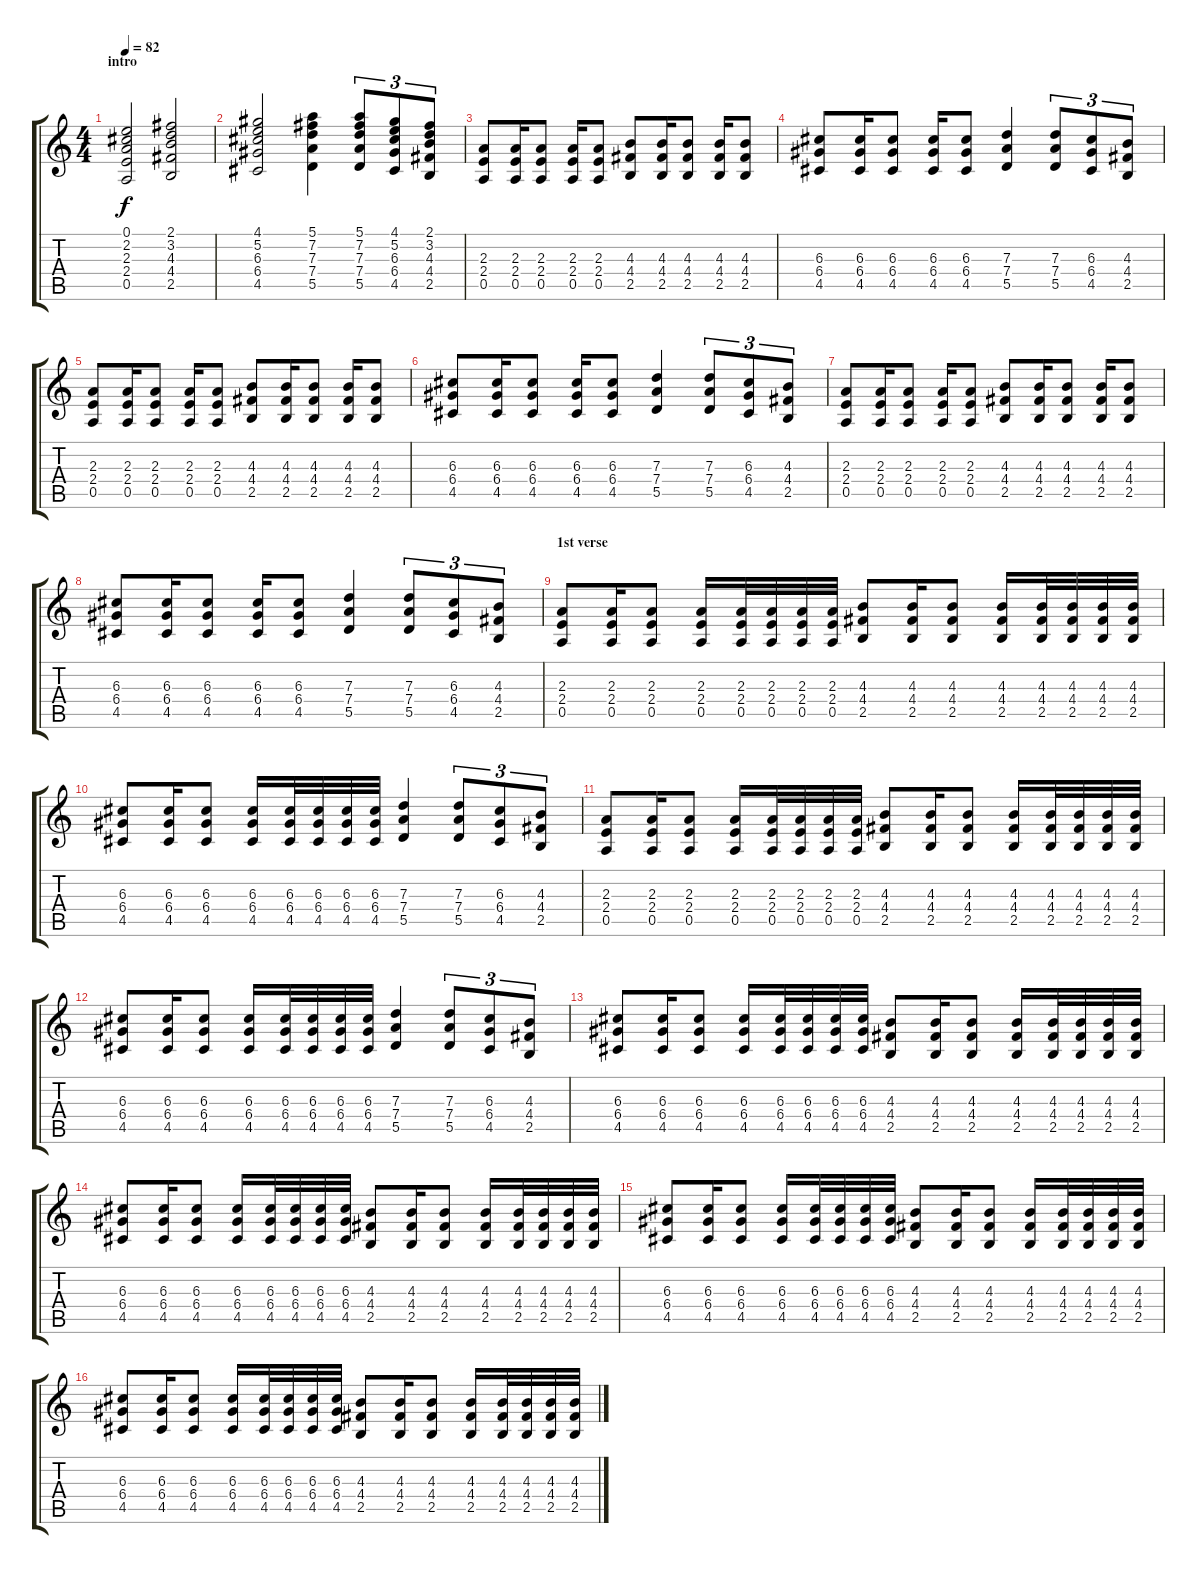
\track "" {instrument acousticguitarsteel}
\staff {score tabs}
\tuning (E4 B3 G3 D3 A2 E2) {hide}
\ts (4 4)
\section ("" "intro")
\tempo 82
\clef g2
\ks c
(0.1 2.2 2.3 2.4 0.5).2{dy f instrument acousticguitarsteel} (2.1 3.2 4.3 4.4 2.5).2 |
(4.1 5.2 6.3 6.4 4.5).2 (5.1 7.2 7.3 7.4 5.5).4 (5.1 7.2 7.3 7.4 5.5).8{tu (3 2)} (4.1 5.2 6.3 6.4 4.5).8{tu (3 2)} (2.1 3.2 4.3 4.4 2.5).8{tu (3 2)} |
(2.3 2.4 0.5).8 (2.3 2.4 0.5).16 (2.3 2.4 0.5).8 (2.3 2.4 0.5).16 (2.3 2.4 0.5).8 (4.3 4.4 2.5).8 (4.3 4.4 2.5).16 (4.3 4.4 2.5).8 (4.3 4.4 2.5).16 (4.3 4.4 2.5).8 |
(6.3 6.4 4.5).8 (6.3 6.4 4.5).16 (6.3 6.4 4.5).8 (6.3 6.4 4.5).16 (6.3 6.4 4.5).8 (7.3 7.4 5.5).4 (7.3 7.4 5.5).8{tu (3 2)} (6.3 6.4 4.5).8{tu (3 2)} (4.3 4.4 2.5).8{tu (3 2)} |
(2.3 2.4 0.5).8 (2.3 2.4 0.5).16 (2.3 2.4 0.5).8 (2.3 2.4 0.5).16 (2.3 2.4 0.5).8 (4.3 4.4 2.5).8 (4.3 4.4 2.5).16 (4.3 4.4 2.5).8 (4.3 4.4 2.5).16 (4.3 4.4 2.5).8 |
(6.3 6.4 4.5).8 (6.3 6.4 4.5).16 (6.3 6.4 4.5).8 (6.3 6.4 4.5).16 (6.3 6.4 4.5).8 (7.3 7.4 5.5).4 (7.3 7.4 5.5).8{tu (3 2)} (6.3 6.4 4.5).8{tu (3 2)} (4.3 4.4 2.5).8{tu (3 2)} |
(2.3 2.4 0.5).8 (2.3 2.4 0.5).16 (2.3 2.4 0.5).8 (2.3 2.4 0.5).16 (2.3 2.4 0.5).8 (4.3 4.4 2.5).8 (4.3 4.4 2.5).16 (4.3 4.4 2.5).8 (4.3 4.4 2.5).16 (4.3 4.4 2.5).8 |
(6.3 6.4 4.5).8 (6.3 6.4 4.5).16 (6.3 6.4 4.5).8 (6.3 6.4 4.5).16 (6.3 6.4 4.5).8 (7.3 7.4 5.5).4 (7.3 7.4 5.5).8{tu (3 2)} (6.3 6.4 4.5).8{tu (3 2)} (4.3 4.4 2.5).8{tu (3 2)} |
\section ("" "1st verse")
(2.3 2.4 0.5).8 (2.3 2.4 0.5).16 (2.3 2.4 0.5).8 (2.3 2.4 0.5).16 (2.3 2.4 0.5).32 (2.3 2.4 0.5).32 (2.3 2.4 0.5).32 (2.3 2.4 0.5).32 (4.3 4.4 2.5).8 (4.3 4.4 2.5).16 (4.3 4.4 2.5).8 (4.3 4.4 2.5).16 (4.3 4.4 2.5).32 (4.3 4.4 2.5).32 (4.3 4.4 2.5).32 (4.3 4.4 2.5).32 |
(6.3 6.4 4.5).8 (6.3 6.4 4.5).16 (6.3 6.4 4.5).8 (6.3 6.4 4.5).16 (6.3 6.4 4.5).32 (6.3 6.4 4.5).32 (6.3 6.4 4.5).32 (6.3 6.4 4.5).32 (7.3 7.4 5.5).4 (7.3 7.4 5.5).8{tu (3 2)} (6.3 6.4 4.5).8{tu (3 2)} (4.3 4.4 2.5).8{tu (3 2)} |
(2.3 2.4 0.5).8 (2.3 2.4 0.5).16 (2.3 2.4 0.5).8 (2.3 2.4 0.5).16 (2.3 2.4 0.5).32 (2.3 2.4 0.5).32 (2.3 2.4 0.5).32 (2.3 2.4 0.5).32 (4.3 4.4 2.5).8 (4.3 4.4 2.5).16 (4.3 4.4 2.5).8 (4.3 4.4 2.5).16 (4.3 4.4 2.5).32 (4.3 4.4 2.5).32 (4.3 4.4 2.5).32 (4.3 4.4 2.5).32 |
(6.3 6.4 4.5).8 (6.3 6.4 4.5).16 (6.3 6.4 4.5).8 (6.3 6.4 4.5).16 (6.3 6.4 4.5).32 (6.3 6.4 4.5).32 (6.3 6.4 4.5).32 (6.3 6.4 4.5).32 (7.3 7.4 5.5).4 (7.3 7.4 5.5).8{tu (3 2)} (6.3 6.4 4.5).8{tu (3 2)} (4.3 4.4 2.5).8{tu (3 2)} |
(6.3 6.4 4.5).8 (6.3 6.4 4.5).16 (6.3 6.4 4.5).8 (6.3 6.4 4.5).16 (6.3 6.4 4.5).32 (6.3 6.4 4.5).32 (6.3 6.4 4.5).32 (6.3 6.4 4.5).32 (4.3 4.4 2.5).8 (4.3 4.4 2.5).16 (4.3 4.4 2.5).8 (4.3 4.4 2.5).16 (4.3 4.4 2.5).32 (4.3 4.4 2.5).32 (4.3 4.4 2.5).32 (4.3 4.4 2.5).32 |
(6.3 6.4 4.5).8 (6.3 6.4 4.5).16 (6.3 6.4 4.5).8 (6.3 6.4 4.5).16 (6.3 6.4 4.5).32 (6.3 6.4 4.5).32 (6.3 6.4 4.5).32 (6.3 6.4 4.5).32 (4.3 4.4 2.5).8 (4.3 4.4 2.5).16 (4.3 4.4 2.5).8 (4.3 4.4 2.5).16 (4.3 4.4 2.5).32 (4.3 4.4 2.5).32 (4.3 4.4 2.5).32 (4.3 4.4 2.5).32 |
(6.3 6.4 4.5).8 (6.3 6.4 4.5).16 (6.3 6.4 4.5).8 (6.3 6.4 4.5).16 (6.3 6.4 4.5).32 (6.3 6.4 4.5).32 (6.3 6.4 4.5).32 (6.3 6.4 4.5).32 (4.3 4.4 2.5).8 (4.3 4.4 2.5).16 (4.3 4.4 2.5).8 (4.3 4.4 2.5).16 (4.3 4.4 2.5).32 (4.3 4.4 2.5).32 (4.3 4.4 2.5).32 (4.3 4.4 2.5).32 |
(6.3 6.4 4.5).8 (6.3 6.4 4.5).16 (6.3 6.4 4.5).8 (6.3 6.4 4.5).16 (6.3 6.4 4.5).32 (6.3 6.4 4.5).32 (6.3 6.4 4.5).32 (6.3 6.4 4.5).32 (4.3 4.4 2.5).8 (4.3 4.4 2.5).16 (4.3 4.4 2.5).8 (4.3 4.4 2.5).16 (4.3 4.4 2.5).32 (4.3 4.4 2.5).32 (4.3 4.4 2.5).32 (4.3 4.4 2.5).32
